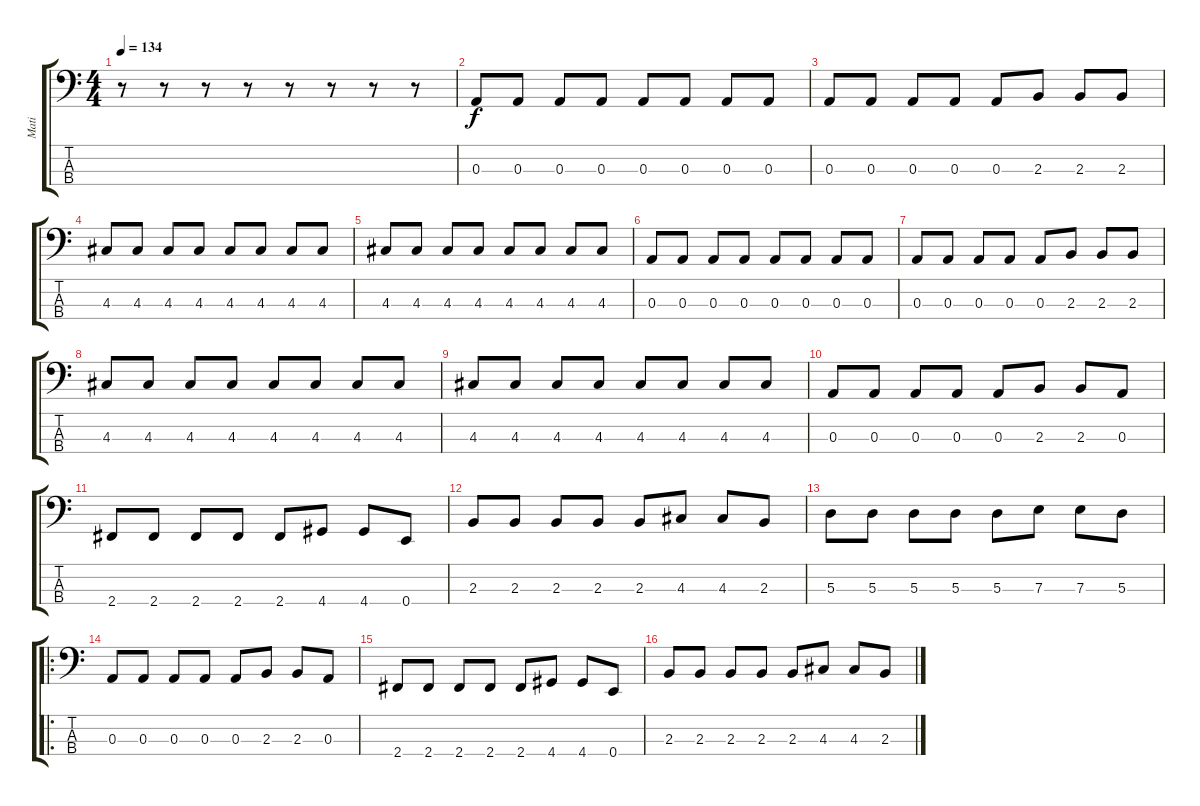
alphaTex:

\track ("Mati" "Mati") {instrument electricbasspick}
\staff {score tabs}
\tuning (G2 D2 A1 E1) {hide}
\ts (4 4)
\tempo 134
\clef f4
\ks c
r.8{dy f instrument electricbasspick} r.8 r.8 r.8 r.8 r.8 r.8 r.8 |
0.3.8 0.3.8 0.3.8 0.3.8 0.3.8 0.3.8 0.3.8 0.3.8 |
0.3.8 0.3.8 0.3.8 0.3.8 0.3.8 2.3.8 2.3.8 2.3.8 |
4.3.8 4.3.8 4.3.8 4.3.8 4.3.8 4.3.8 4.3.8 4.3.8 |
4.3.8 4.3.8 4.3.8 4.3.8 4.3.8 4.3.8 4.3.8 4.3.8 |
0.3.8 0.3.8 0.3.8 0.3.8 0.3.8 0.3.8 0.3.8 0.3.8 |
0.3.8 0.3.8 0.3.8 0.3.8 0.3.8 2.3.8 2.3.8 2.3.8 |
4.3.8 4.3.8 4.3.8 4.3.8 4.3.8 4.3.8 4.3.8 4.3.8 |
4.3.8 4.3.8 4.3.8 4.3.8 4.3.8 4.3.8 4.3.8 4.3.8 |
0.3.8 0.3.8 0.3.8 0.3.8 0.3.8 2.3.8 2.3.8 0.3.8 |
2.4.8 2.4.8 2.4.8 2.4.8 2.4.8 4.4.8 4.4.8 0.4.8 |
2.3.8 2.3.8 2.3.8 2.3.8 2.3.8 4.3.8 4.3.8 2.3.8 |
5.3.8 5.3.8 5.3.8 5.3.8 5.3.8 7.3.8 7.3.8 5.3.8 |
\ro
0.3.8 0.3.8 0.3.8 0.3.8 0.3.8 2.3.8 2.3.8 0.3.8 |
2.4.8 2.4.8 2.4.8 2.4.8 2.4.8 4.4.8 4.4.8 0.4.8 |
2.3.8 2.3.8 2.3.8 2.3.8 2.3.8 4.3.8 4.3.8 2.3.8
